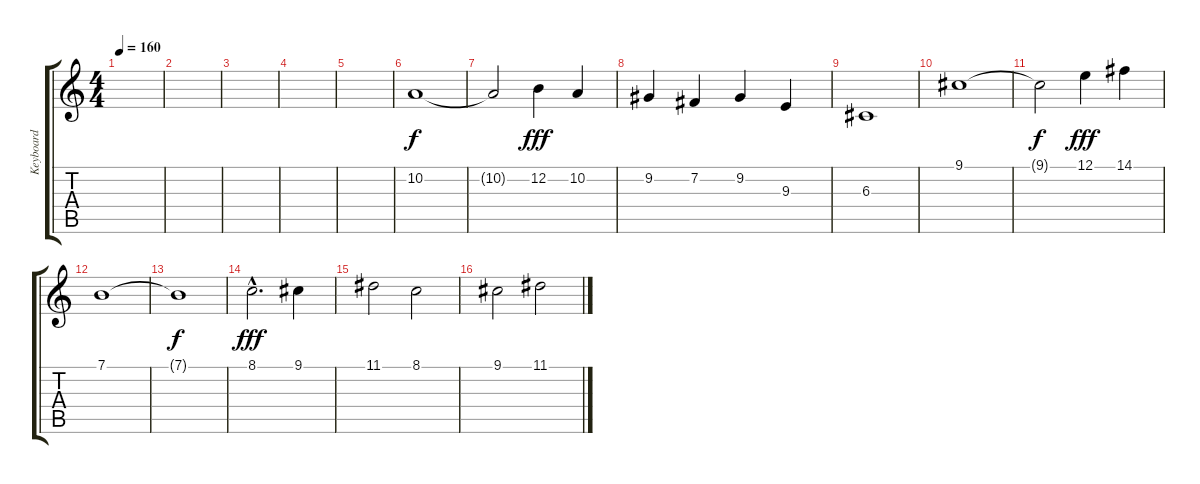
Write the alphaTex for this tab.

\track ("Keyboard" "Keyboard") {instrument choiraahs}
\staff {score tabs}
\tuning (E4 B3 G3 D3 A2 E2) {hide}
\ts (4 4)
\tempo 160
\clef g2
\ks c
|
|
|
|
|
10.2.1{instrument whistle} |
10.2{t}.2{dy f} 12.2.4{dy fff} 10.2.4 |
9.2.4 7.2.4 9.2.4 9.3.4 |
6.3.1 |
9.1.1 |
9.1{t}.2{dy f} 12.1.4{dy fff} 14.1.4 |
7.1.1 |
7.1{t}.1{dy f} |
8.1{hac}.2{d dy fff} 9.1.4 |
11.1.2 8.1.2 |
9.1.2 11.1.2
